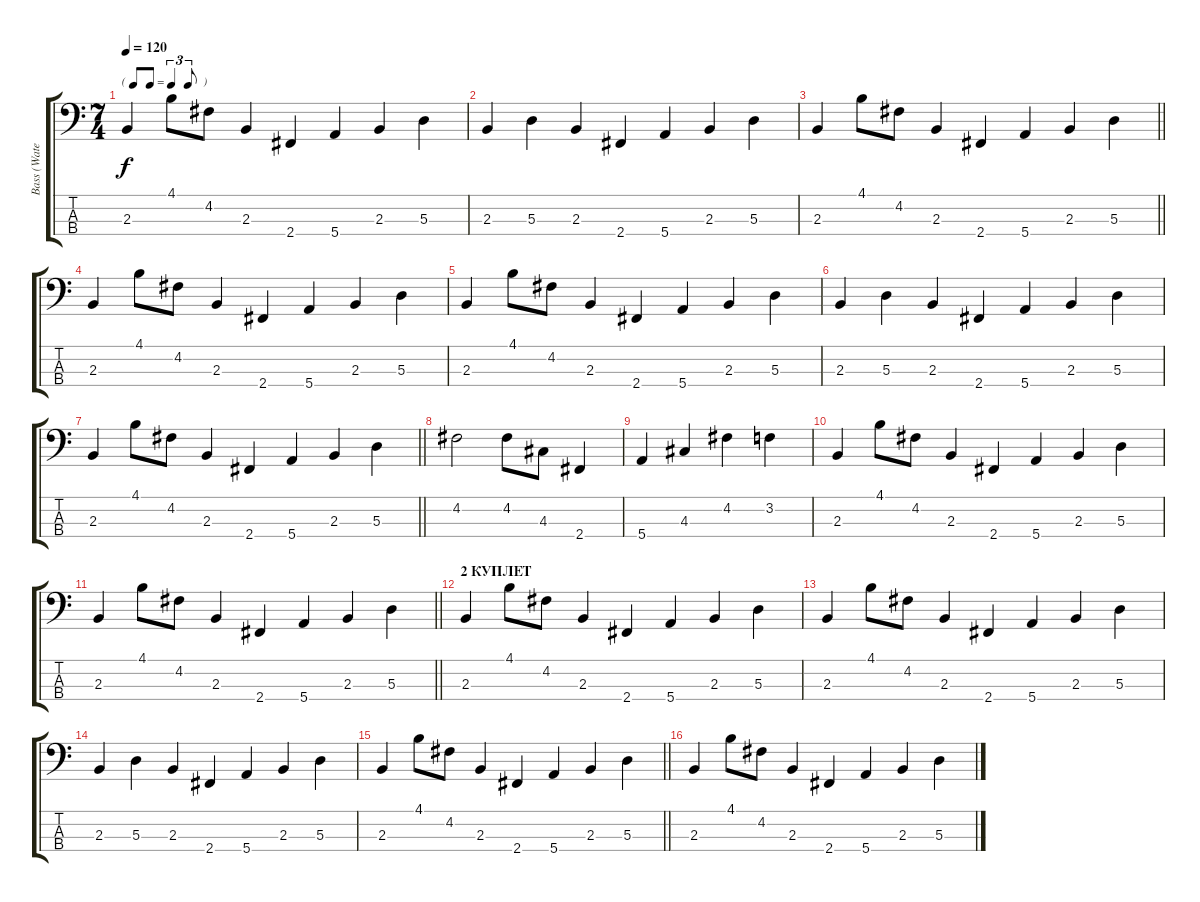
\track ("Bass (Waters)" "Bass (Wate") {instrument electricbassfinger}
\staff {score tabs}
\tuning (G2 D2 A1 E1) {hide}
\ts (7 4)
\tf triplet8th
\tempo 120
\clef f4
\ks c
2.3.4{dy f} 4.1.8 4.2.8 2.3.4 2.4.4 5.4.4 2.3.4 5.3.4 |
2.3.4 5.3.4 2.3.4 2.4.4 5.4.4 2.3.4 5.3.4 |
\barLineRight lightlight
2.3.4 4.1.8 4.2.8 2.3.4 2.4.4 5.4.4 2.3.4 5.3.4 |
2.3.4 4.1.8 4.2.8 2.3.4 2.4.4 5.4.4 2.3.4 5.3.4 |
2.3.4 4.1.8 4.2.8 2.3.4 2.4.4 5.4.4 2.3.4 5.3.4 |
2.3.4 5.3.4 2.3.4 2.4.4 5.4.4 2.3.4 5.3.4 |
\barLineRight lightlight
2.3.4 4.1.8 4.2.8 2.3.4 2.4.4 5.4.4 2.3.4 5.3.4 |
4.2.2 4.2.8 4.3.8 2.4.4 |
5.4.4 4.3.4 4.2.4 3.2.4 |
2.3.4 4.1.8 4.2.8 2.3.4 2.4.4 5.4.4 2.3.4 5.3.4 |
\barLineRight lightlight
2.3.4 4.1.8 4.2.8 2.3.4 2.4.4 5.4.4 2.3.4 5.3.4 |
\section ("" "2 КУПЛЕТ")
2.3.4 4.1.8 4.2.8 2.3.4 2.4.4 5.4.4 2.3.4 5.3.4 |
2.3.4 4.1.8 4.2.8 2.3.4 2.4.4 5.4.4 2.3.4 5.3.4 |
2.3.4 5.3.4 2.3.4 2.4.4 5.4.4 2.3.4 5.3.4 |
\barLineRight lightlight
2.3.4 4.1.8 4.2.8 2.3.4 2.4.4 5.4.4 2.3.4 5.3.4 |
2.3.4 4.1.8 4.2.8 2.3.4 2.4.4 5.4.4 2.3.4 5.3.4
